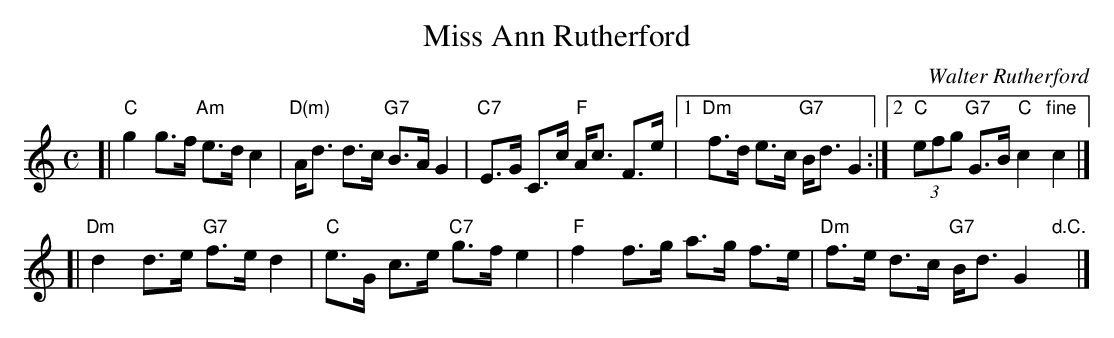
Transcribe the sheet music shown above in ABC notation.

X:1
T: Miss Ann Rutherford
C: Walter Rutherford
M: C
L: 1/16
K: C
[| "C"g4 g3f "Am"e3d c4 | "D(m)"Ad3 d3c "G7"B3A G4 | "C7"E3G C3c "F"Ac3 F3e |\
[1 "Dm"f3d e3c "G7"Bd3 G4 :|\
[2 "C"(3e2f2g2 "G7"G3B "C"c4 "fine"c4 |]
[| "Dm"d4 d3e "G7"f3e d4  |  "C"e3G c3e "C7"g3f e4 |\
    "F"f4 f3g     a3g f3e | "Dm"f3e d3c "G7"Bd3 G4 "d.C."y/|]
